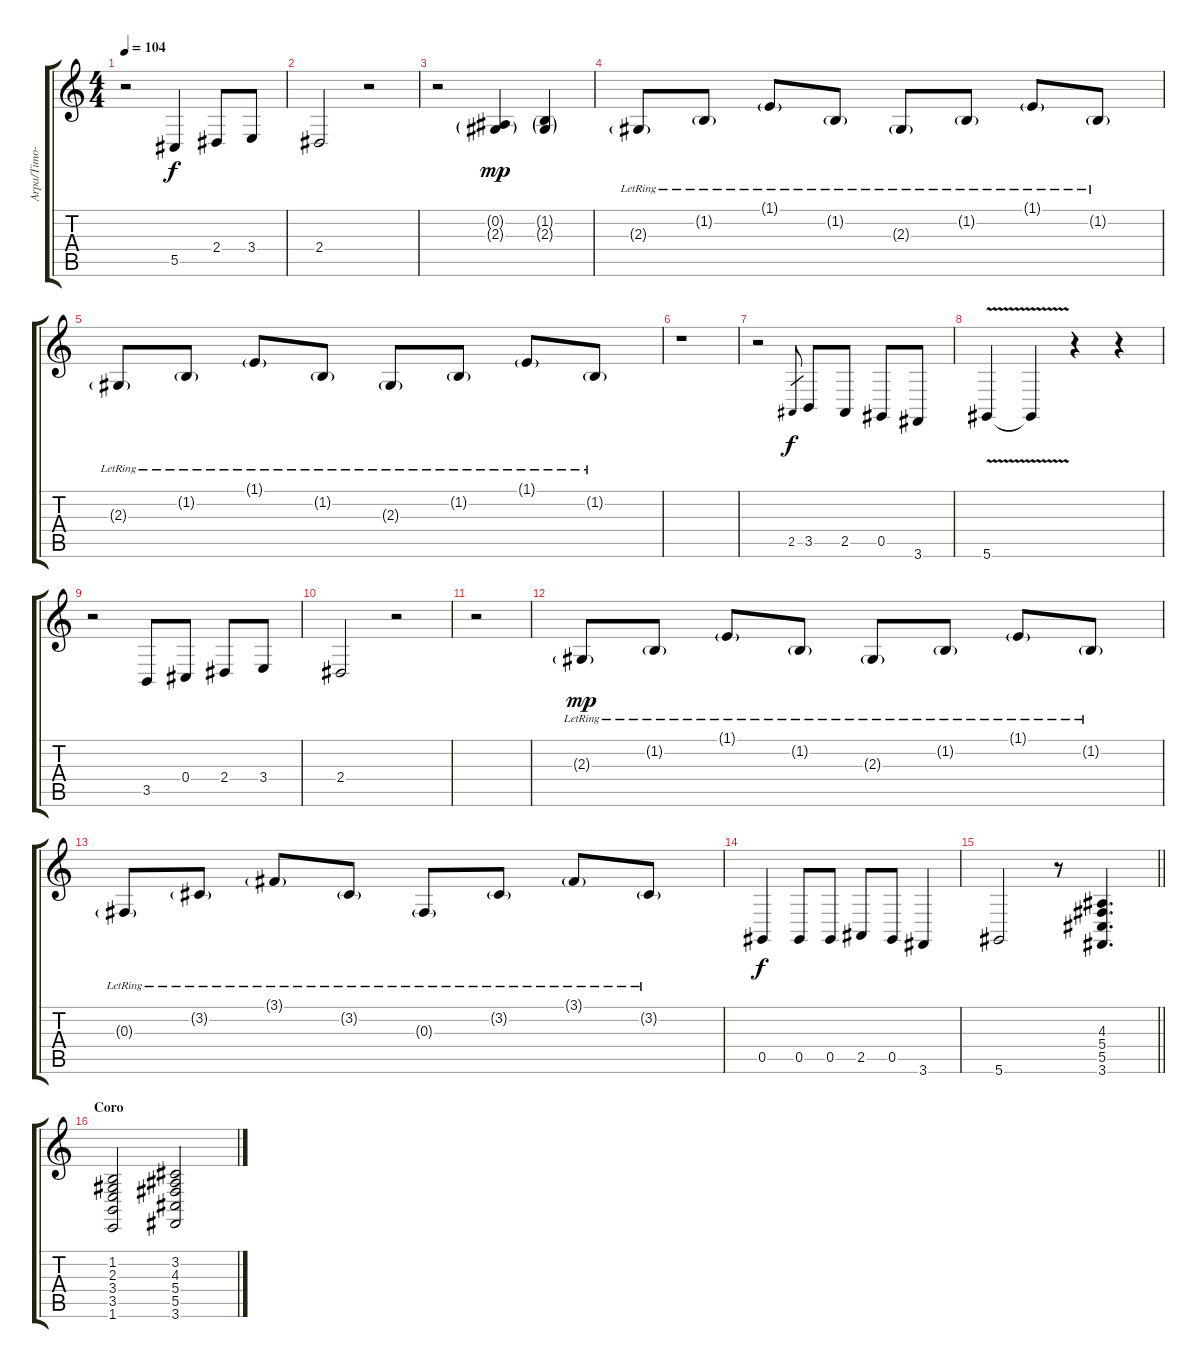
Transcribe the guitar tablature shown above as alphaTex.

\track ("Arpa/Timo-Timo (Guitarra)" "Arpa/Timo-") {instrument seashore}
\staff {score tabs}
\tuning (Eb4 Bb3 Gb3 Db3 Ab2 Eb2) {hide}
\ts (4 4)
\tempo 104
\clef g2
\ks c
r.2{dy f} 5.5.4 2.4.8 3.4.8 |
2.4.2 r.2 |
r.2 (0.2{g} 2.3{g}).4{dy mp} (1.2{g} 2.3{g}).4 |
2.3{g lr}.8 1.2{g lr}.8 1.1{g lr}.8 1.2{g lr}.8 2.3{g lr}.8 1.2{g lr}.8 1.1{g lr}.8 1.2{g lr}.8 |
2.3{g lr}.8 1.2{g lr}.8 1.1{g lr}.8 1.2{g lr}.8 2.3{g lr}.8 1.2{g lr}.8 1.1{g lr}.8 1.2{g lr}.8 |
r.1 |
r.2{volume 15 instrument electricguitarjazz} 2.5.8{gr dy f} 3.5.8 2.5.8 0.5.8 3.6.8 |
5.6{v}.4 5.6{t}.4 r.4 r.4 |
r.2 3.5.8 0.4.8 2.4.8 3.4.8 |
2.4.2 r.2 |
r.2 |
2.3{g lr}.8{dy mp} 1.2{g lr}.8 1.1{g lr}.8 1.2{g lr}.8 2.3{g lr}.8 1.2{g lr}.8 1.1{g lr}.8 1.2{g lr}.8 |
0.3{g lr}.8 3.2{g lr}.8 3.1{g lr}.8 3.2{g lr}.8 0.3{g lr}.8 3.2{g lr}.8 3.1{g lr}.8 3.2{g lr}.8 |
0.5.4{dy f volume 16} 0.5.8 0.5.8 2.5.8 0.5.8 3.6.4 |
\barLineRight lightlight
5.6.2 r.8 (4.3 5.4 5.5 3.6).4{d} |
\section ("" "Coro")
(1.2 2.3 3.4 3.5 1.6).2{volume 12} (3.2 4.3 5.4 5.5 3.6).2
